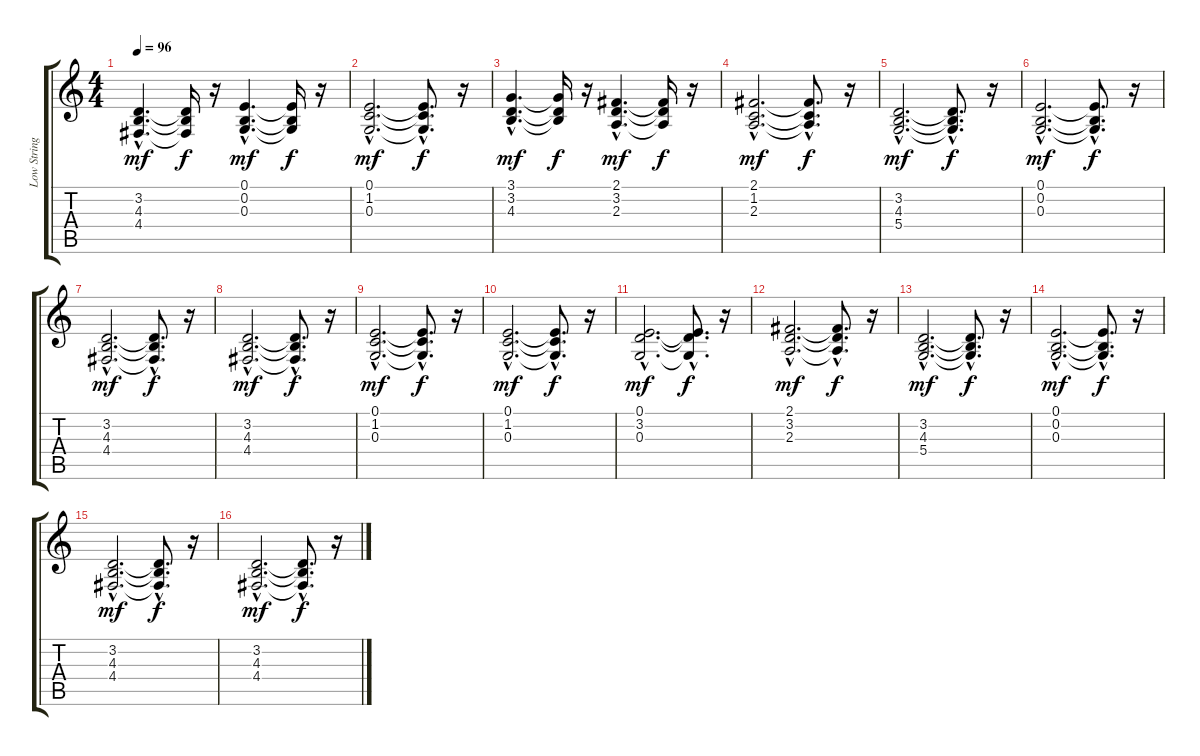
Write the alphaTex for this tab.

\track ("Low String Ensemble" "Low String") {instrument stringensemble1}
\staff {score tabs}
\tuning (E4 B3 G3 D3 A2 E2) {hide}
\ts (4 4)
\tempo 96
\clef g2
\ks c
(3.2{hac} 4.3{hac} 4.4{hac}).4{d dy mf} (3.2{t} 4.3{t} 4.4{t}).16{dy f} r.16 (0.1{hac} 0.2{hac} 0.3{hac}).4{d dy mf} (0.1{t} 0.2{t} 0.3{t}).16{dy f} r.16 |
(0.1{hac} 1.2{hac} 0.3{hac}).2{d dy mf} (0.1{hac t} 1.2{hac t} 0.3{hac t}).8{d dy f} r.16 |
(3.1{hac} 3.2{hac} 4.3{hac}).4{d dy mf} (3.1{t} 3.2{t} 4.3{t}).16{dy f} r.16 (2.1{hac} 3.2{hac} 2.3{hac}).4{d dy mf} (2.1{t} 3.2{t} 2.3{t}).16{dy f} r.16 |
(2.1{hac} 1.2{hac} 2.3{hac}).2{d dy mf} (2.1{hac t} 1.2{hac t} 2.3{hac t}).8{d dy f} r.16 |
(3.2{hac} 4.3{hac} 5.4{hac}).2{d dy mf} (3.2{hac t} 4.3{hac t} 5.4{hac t}).8{d dy f} r.16 |
(0.1{hac} 0.2{hac} 0.3{hac}).2{d dy mf} (0.1{hac t} 0.2{hac t} 0.3{hac t}).8{d dy f} r.16 |
(3.2{hac} 4.3{hac} 4.4{hac}).2{d dy mf} (3.2{hac t} 4.3{hac t} 4.4{hac t}).8{d dy f} r.16 |
(3.2{hac} 4.3{hac} 4.4{hac}).2{d dy mf} (3.2{hac t} 4.3{hac t} 4.4{hac t}).8{d dy f} r.16 |
(0.1{hac} 1.2{hac} 0.3{hac}).2{d dy mf} (0.1{hac t} 1.2{hac t} 0.3{hac t}).8{d dy f} r.16 |
(0.1{hac} 1.2{hac} 0.3{hac}).2{d dy mf} (0.1{hac t} 1.2{hac t} 0.3{hac t}).8{d dy f} r.16 |
(0.1{hac} 3.2{hac} 0.3{hac}).2{d dy mf} (0.1{hac t} 3.2{hac t} 0.3{hac t}).8{d dy f} r.16 |
(2.1{hac} 3.2{hac} 2.3{hac}).2{d dy mf} (2.1{hac t} 3.2{hac t} 2.3{hac t}).8{d dy f} r.16 |
(3.2{hac} 4.3{hac} 5.4{hac}).2{d dy mf} (3.2{hac t} 4.3{hac t} 5.4{hac t}).8{d dy f} r.16 |
(0.1{hac} 0.2{hac} 0.3{hac}).2{d dy mf} (0.1{hac t} 0.2{hac t} 0.3{hac t}).8{d dy f} r.16 |
(3.2{hac} 4.3{hac} 4.4{hac}).2{d dy mf} (3.2{hac t} 4.3{hac t} 4.4{hac t}).8{d dy f} r.16 |
(3.2{hac} 4.3{hac} 4.4{hac}).2{d dy mf} (3.2{hac t} 4.3{hac t} 4.4{hac t}).8{d dy f} r.16
